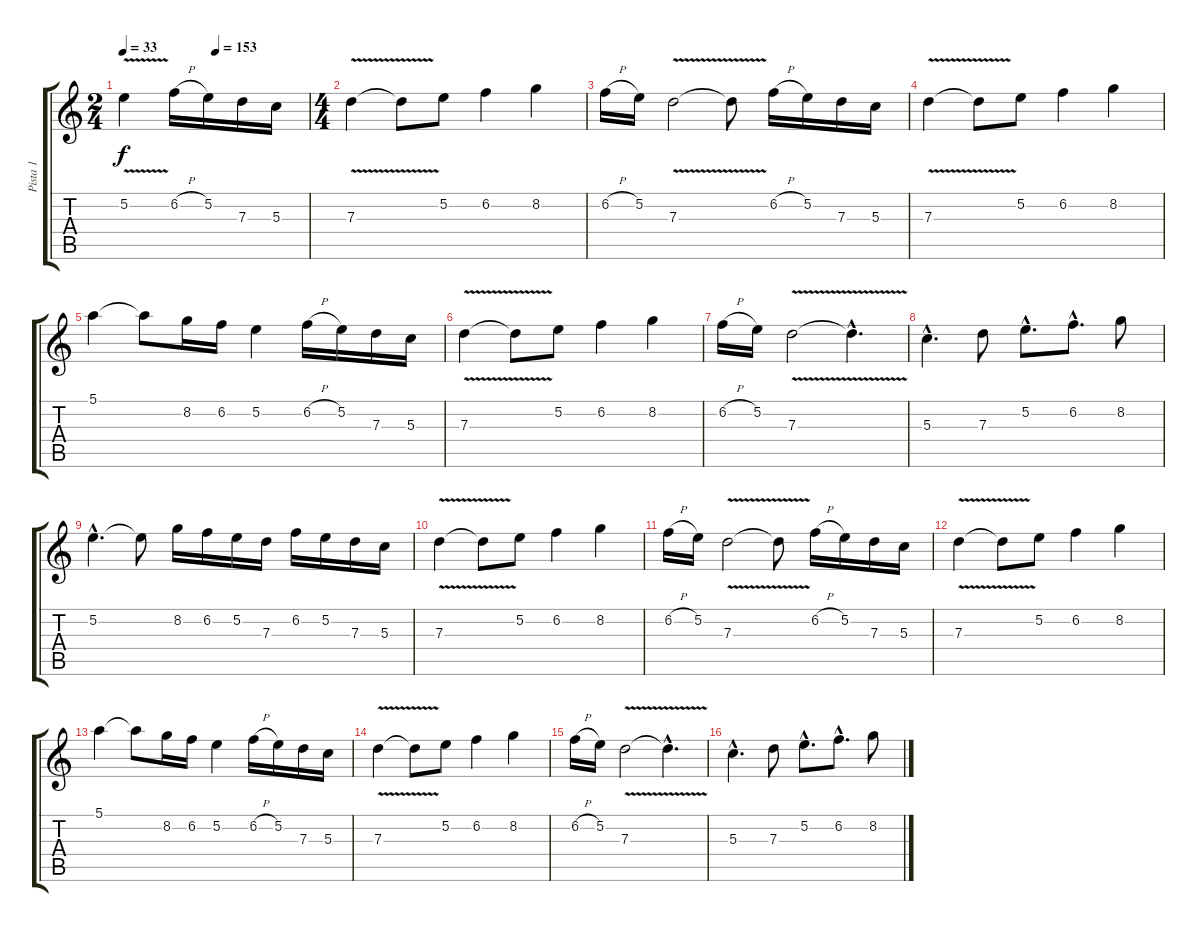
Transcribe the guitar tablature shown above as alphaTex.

\track ("Pista 1" "Pista 1") {instrument overdrivenguitar}
\staff {score tabs}
\tuning (E4 B3 G3 D3 A2 E2) {hide}
\ts (2 4)
\tempo 33
\tempo (153 0.5)
\clef g2
\ks c
5.2{v t}.4{dy f} 6.2{h}.16 5.2.16 7.3.16 5.3.16 |
\ts (4 4)
7.3{v}.4 7.3{t}.8 5.2.8 6.2.4 8.2.4 |
6.2{h}.16 5.2.16 7.3{v}.2 7.3{t}.8 6.2{h}.16 5.2.16 7.3.16 5.3.16 |
7.3{v}.4 7.3{t}.8 5.2.8 6.2.4 8.2.4 |
5.1.4 5.1{t}.8 8.2.16 6.2.16 5.2.4 6.2{h}.16 5.2.16 7.3.16 5.3.16 |
7.3{v}.4 7.3{t}.8 5.2.8 6.2.4 8.2.4 |
6.2{h}.16 5.2.16 7.3{v}.2 7.3{hac t}.4{d} |
5.3{hac}.4{d} 7.3.8 5.2{hac}.8{d} 6.2{hac}.8{d} 8.2.8 |
5.2{hac}.4{d} 5.2{t}.8 8.2.16 6.2.16 5.2.16 7.3.16 6.2.16 5.2.16 7.3.16 5.3.16 |
7.3{v}.4 7.3{t}.8 5.2.8 6.2.4 8.2.4 |
6.2{h}.16 5.2.16 7.3{v}.2 7.3{t}.8 6.2{h}.16 5.2.16 7.3.16 5.3.16 |
7.3{v}.4 7.3{t}.8 5.2.8 6.2.4 8.2.4 |
5.1.4 5.1{t}.8 8.2.16 6.2.16 5.2.4 6.2{h}.16 5.2.16 7.3.16 5.3.16 |
7.3{v}.4 7.3{t}.8 5.2.8 6.2.4 8.2.4 |
6.2{h}.16 5.2.16 7.3{v}.2 7.3{hac t}.4{d} |
5.3{hac}.4{d} 7.3.8 5.2{hac}.8{d} 6.2{hac}.8{d} 8.2.8
